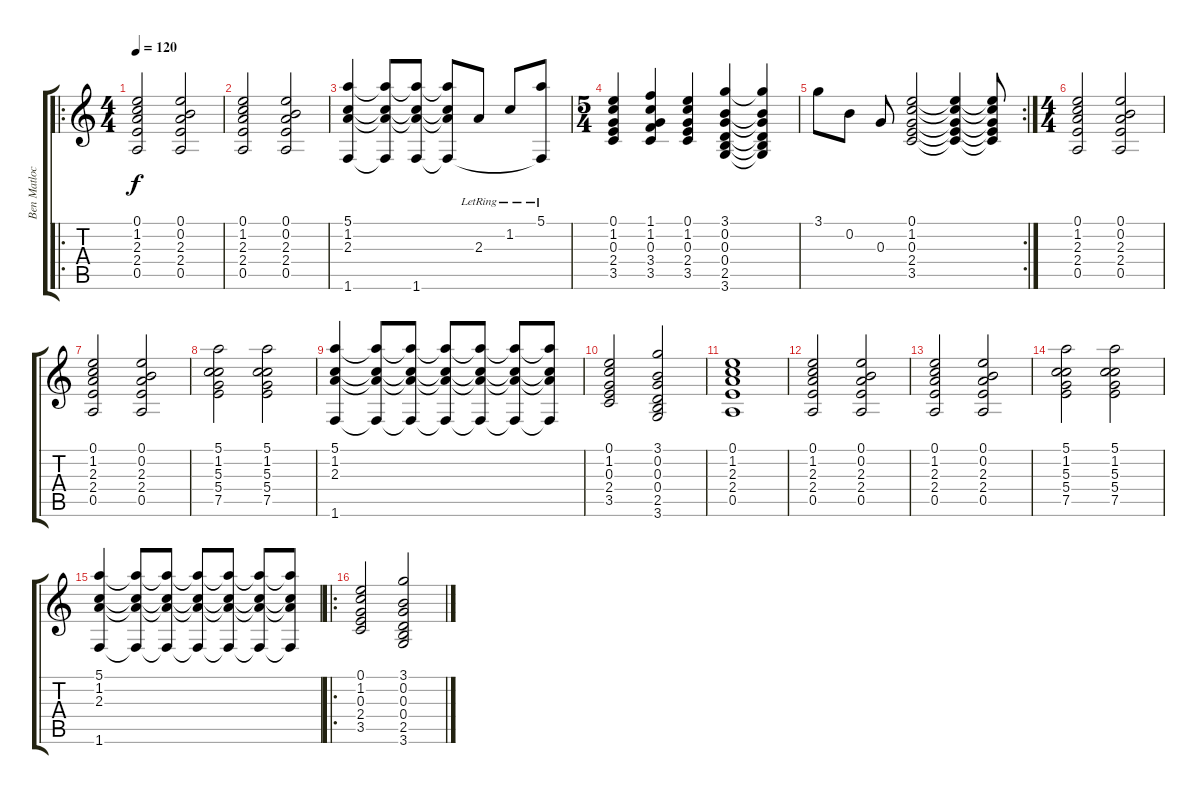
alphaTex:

\track ("Ben Matlock" "Ben Matloc") {instrument overdrivenguitar}
\staff {score tabs}
\tuning (E4 B3 G3 D3 A2 E2) {hide}
\ro
\ts (4 4)
\tempo 120
\clef g2
\ks c
(0.1 1.2 2.3 2.4 0.5).2{dy f} (0.1 0.2 2.3 2.4 0.5).2 |
(0.1 1.2 2.3 2.4 0.5).2 (0.1 0.2 2.3 2.4 0.5).2 |
(5.1 1.2 2.3 1.6).4 (5.1{t} 1.2{t} 2.3{t} 1.6{t}).8 (5.1{t} 1.2{t} 2.3{t} 1.6).8 (5.1{t} 1.2{t} 2.3{t} 1.6{t}).8 2.3{lr}.8 1.2{lr}.8 (5.1{lr} 1.6{t}).8 |
\ts (5 4)
(0.1 1.2 0.3 2.4 3.5).4 (1.1 1.2 0.3 3.4 3.5).4 (0.1 1.2 0.3 2.4 3.5).4 (3.1 0.2 0.3 0.4 2.5 3.6).4 (3.1{t} 0.2{t} 0.3{t} 0.4{t} 2.5{t} 3.6{t}).4 |
\rc 2
3.1.8 0.2.8 0.3.8 (0.1 1.2 0.3 2.4 3.5).2 (0.1{t} 1.2{t} 0.3{t} 2.4{t} 3.5{t}).4 (0.1{t} 1.2{t} 0.3{t} 2.4{t} 3.5{t}).8 |
\ts (4 4)
(0.1 1.2 2.3 2.4 0.5).2 (0.1 0.2 2.3 2.4 0.5).2 |
(0.1 1.2 2.3 2.4 0.5).2 (0.1 0.2 2.3 2.4 0.5).2 |
(5.1 1.2 5.3 5.4 7.5).2 (5.1 1.2 5.3 5.4 7.5).2 |
(5.1 1.2 2.3 1.6).4 (5.1{t} 1.2{t} 2.3{t} 1.6{t}).8 (5.1{t} 1.2{t} 2.3{t} 1.6{t}).8 (5.1{t} 1.2{t} 2.3{t} 1.6{t}).8 (5.1{t} 1.2{t} 2.3{t} 1.6{t}).8 (5.1{t} 1.2{t} 2.3{t} 1.6{t}).8 (5.1{t} 1.2{t} 2.3{t} 1.6{t}).8 |
(0.1 1.2 0.3 2.4 3.5).2 (3.1 0.2 0.3 0.4 2.5 3.6).2 |
(0.1 1.2 2.3 2.4 0.5).1 |
(0.1 1.2 2.3 2.4 0.5).2 (0.1 0.2 2.3 2.4 0.5).2 |
(0.1 1.2 2.3 2.4 0.5).2 (0.1 0.2 2.3 2.4 0.5).2 |
(5.1 1.2 5.3 5.4 7.5).2 (5.1 1.2 5.3 5.4 7.5).2 |
(5.1 1.2 2.3 1.6).4 (5.1{t} 1.2{t} 2.3{t} 1.6{t}).8 (5.1{t} 1.2{t} 2.3{t} 1.6{t}).8 (5.1{t} 1.2{t} 2.3{t} 1.6{t}).8 (5.1{t} 1.2{t} 2.3{t} 1.6{t}).8 (5.1{t} 1.2{t} 2.3{t} 1.6{t}).8 (5.1{t} 1.2{t} 2.3{t} 1.6{t}).8 |
\ro
(0.1 1.2 0.3 2.4 3.5).2 (3.1 0.2 0.3 0.4 2.5 3.6).2
